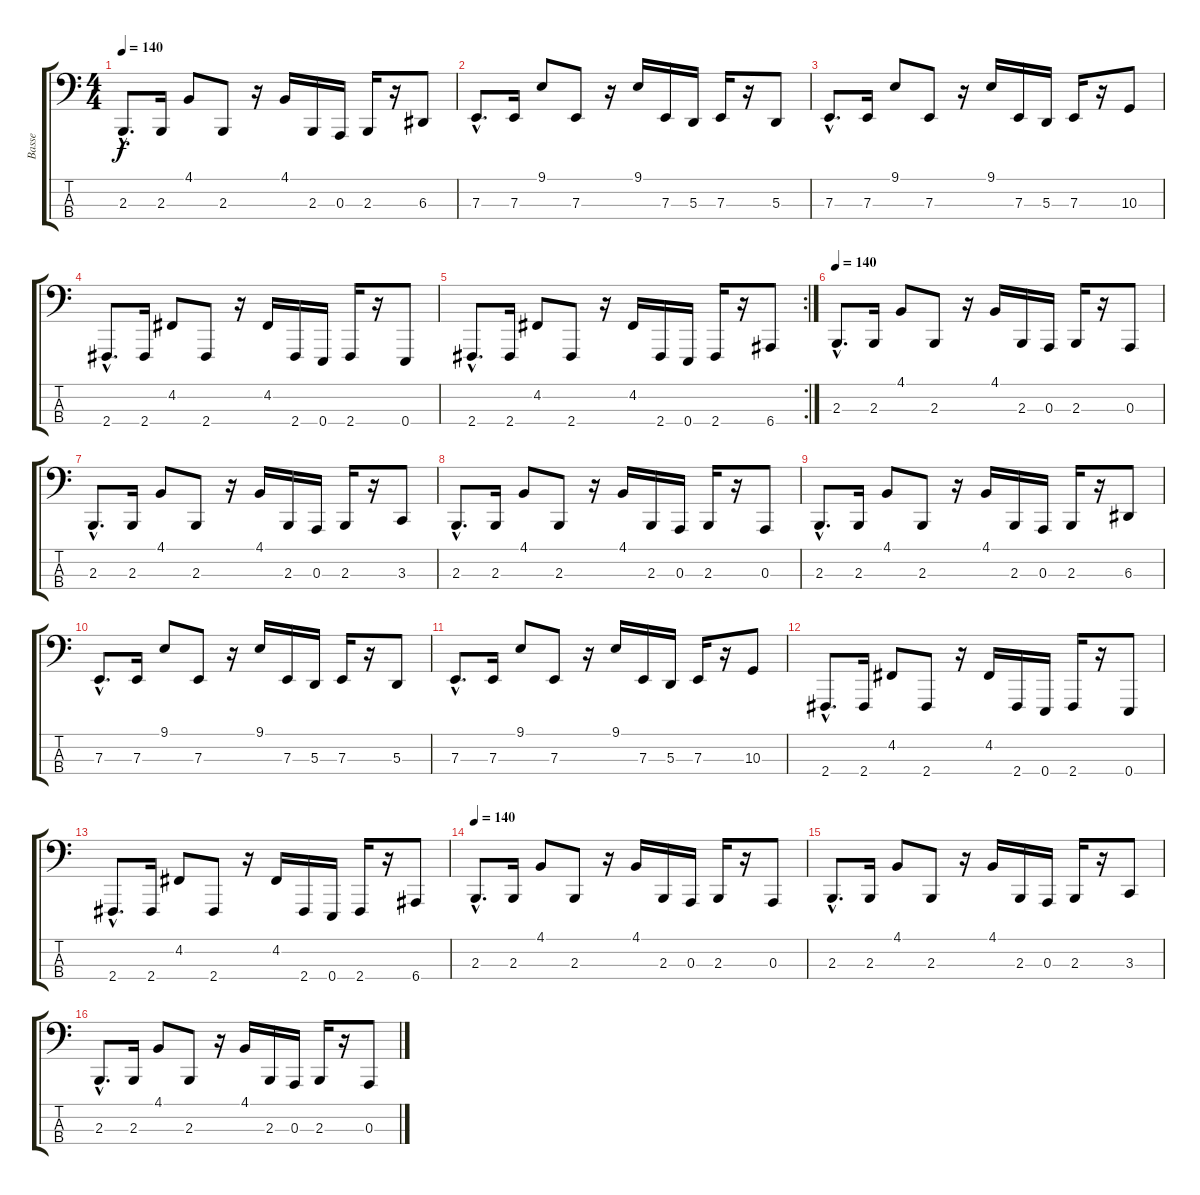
\track ("Basse" "Basse") {instrument lead8bassandlead}
\staff {score tabs}
\tuning (G2 D2 A1 E1) {hide}
\ts (4 4)
\tempo 140
\clef f4
\ks c
2.3{hac}.8{d dy f} 2.3.16 4.1.8 2.3.8 r.16 4.1.16 2.3.16 0.3.16 2.3.16 r.16 6.3.8 |
7.3{hac}.8{d} 7.3.16 9.1.8 7.3.8 r.16 9.1.16 7.3.16 5.3.16 7.3.16 r.16 5.3.8 |
7.3{hac}.8{d} 7.3.16 9.1.8 7.3.8 r.16 9.1.16 7.3.16 5.3.16 7.3.16 r.16 10.3.8 |
2.4{hac}.8{d} 2.4.16 4.2.8 2.4.8 r.16 4.2.16 2.4.16 0.4.16 2.4.16 r.16 0.4.8 |
\rc 2
2.4{hac}.8{d} 2.4.16 4.2.8 2.4.8 r.16 4.2.16 2.4.16 0.4.16 2.4.16 r.16 6.4.8 |
\tempo 140
2.3{hac}.8{d} 2.3.16 4.1.8 2.3.8 r.16 4.1.16 2.3.16 0.3.16 2.3.16 r.16 0.3.8 |
2.3{hac}.8{d} 2.3.16 4.1.8 2.3.8 r.16 4.1.16 2.3.16 0.3.16 2.3.16 r.16 3.3.8 |
2.3{hac}.8{d} 2.3.16 4.1.8 2.3.8 r.16 4.1.16 2.3.16 0.3.16 2.3.16 r.16 0.3.8 |
2.3{hac}.8{d} 2.3.16 4.1.8 2.3.8 r.16 4.1.16 2.3.16 0.3.16 2.3.16 r.16 6.3.8 |
7.3{hac}.8{d} 7.3.16 9.1.8 7.3.8 r.16 9.1.16 7.3.16 5.3.16 7.3.16 r.16 5.3.8 |
7.3{hac}.8{d} 7.3.16 9.1.8 7.3.8 r.16 9.1.16 7.3.16 5.3.16 7.3.16 r.16 10.3.8 |
2.4{hac}.8{d} 2.4.16 4.2.8 2.4.8 r.16 4.2.16 2.4.16 0.4.16 2.4.16 r.16 0.4.8 |
2.4{hac}.8{d} 2.4.16 4.2.8 2.4.8 r.16 4.2.16 2.4.16 0.4.16 2.4.16 r.16 6.4.8 |
\tempo 140
2.3{hac}.8{d} 2.3.16 4.1.8 2.3.8 r.16 4.1.16 2.3.16 0.3.16 2.3.16 r.16 0.3.8 |
2.3{hac}.8{d} 2.3.16 4.1.8 2.3.8 r.16 4.1.16 2.3.16 0.3.16 2.3.16 r.16 3.3.8 |
2.3{hac}.8{d} 2.3.16 4.1.8 2.3.8 r.16 4.1.16 2.3.16 0.3.16 2.3.16 r.16 0.3.8
